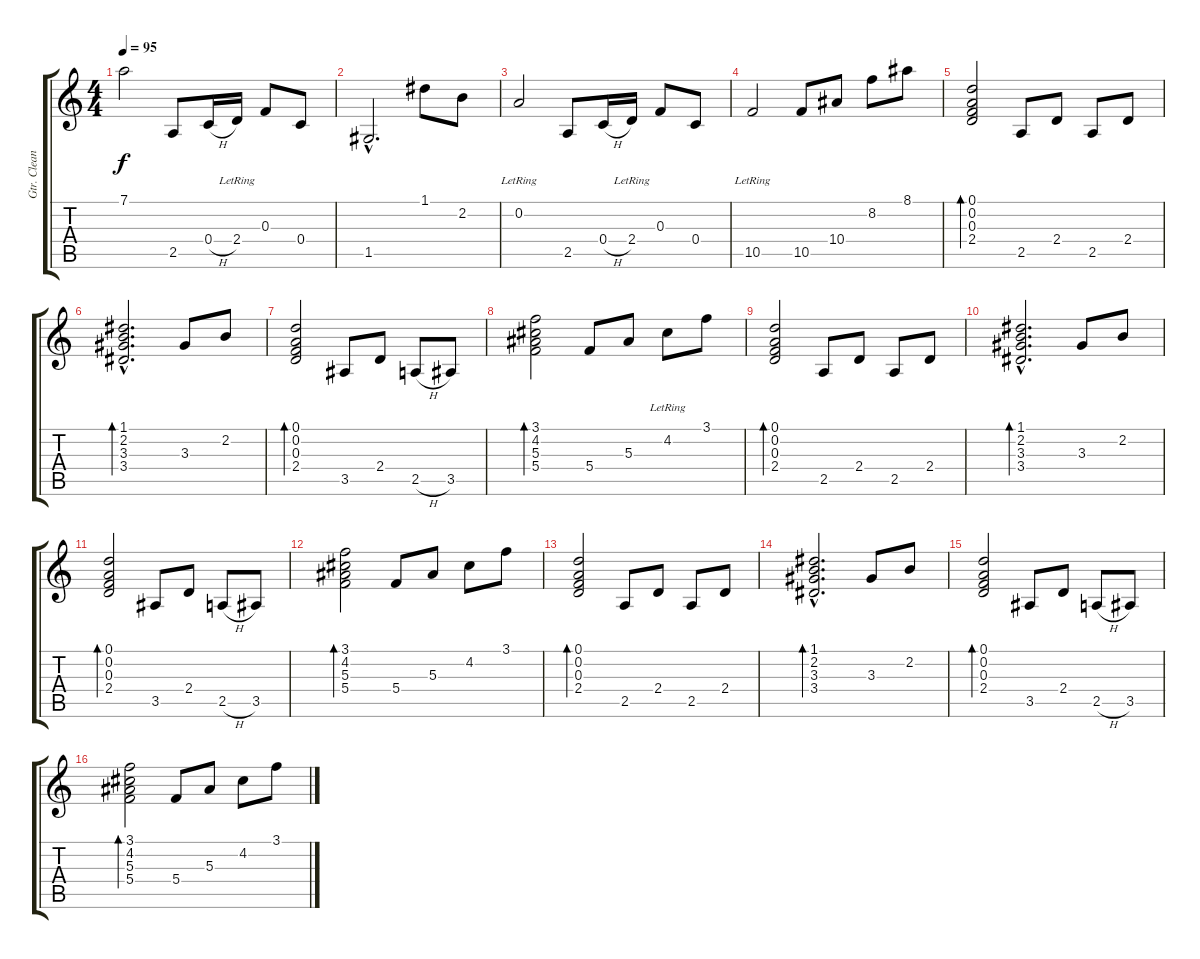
\track ("Gtr. Clean" "Gtr. Clean") {instrument electricguitarclean}
\staff {score tabs}
\tuning (D4 A3 F3 C3 G2 D2) {hide}
\ts (4 4)
\tempo 95
\clef g2
\ks c
7.1.2{dy f} 2.5.8 0.4{h}.16 2.4{lr}.16 0.3.8 0.4.8 |
1.5{hac}.2{d} 1.1.8 2.2.8 |
0.2{lr}.2 2.5.8 0.4{h}.16 2.4{lr}.16 0.3.8 0.4.8 |
10.5{lr}.2 10.5.8 10.4.8 8.2.8 8.1.8 |
(0.1 0.2 0.3 2.4).2{bd 60} 2.5.8 2.4.8 2.5.8 2.4.8 |
(1.1{hac} 2.2{hac} 3.3{hac} 3.4{hac}).2{d bd 60} 3.3.8 2.2.8 |
(0.1 0.2 0.3 2.4).2{bd 60} 3.5.8 2.4.8 2.5{h}.8 3.5.8 |
(3.1 4.2 5.3 5.4).2{bd 60} 5.4.8 5.3.8 4.2{lr}.8 3.1.8 |
(0.1 0.2 0.3 2.4).2{bd 60} 2.5.8 2.4.8 2.5.8 2.4.8 |
(1.1{hac} 2.2{hac} 3.3{hac} 3.4{hac}).2{d bd 60} 3.3.8 2.2.8 |
(0.1 0.2 0.3 2.4).2{bd 60} 3.5.8 2.4.8 2.5{h}.8 3.5.8 |
(3.1 4.2 5.3 5.4).2{bd 60} 5.4.8 5.3.8 4.2.8 3.1.8 |
(0.1 0.2 0.3 2.4).2{bd 60} 2.5.8 2.4.8 2.5.8 2.4.8 |
(1.1{hac} 2.2{hac} 3.3{hac} 3.4{hac}).2{d bd 60} 3.3.8 2.2.8 |
(0.1 0.2 0.3 2.4).2{bd 60} 3.5.8 2.4.8 2.5{h}.8 3.5.8 |
(3.1 4.2 5.3 5.4).2{bd 60} 5.4.8 5.3.8 4.2.8 3.1.8
